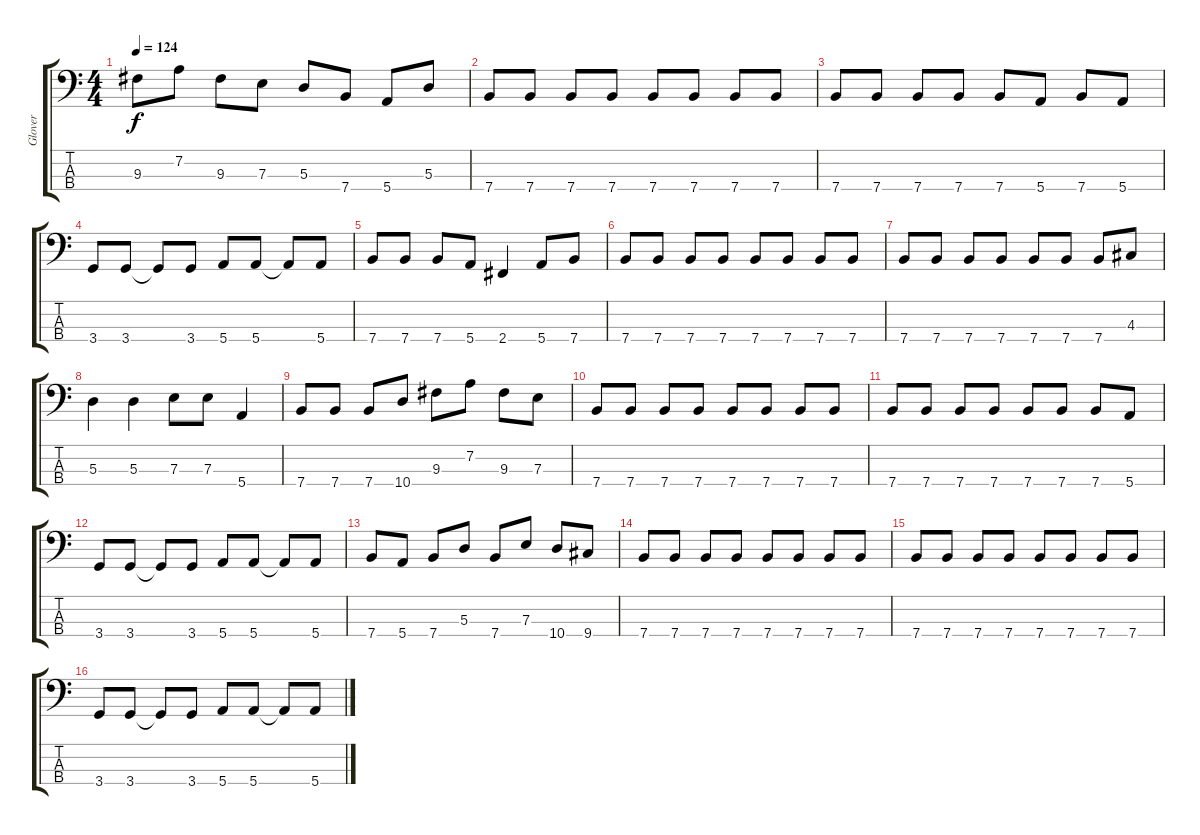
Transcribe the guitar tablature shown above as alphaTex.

\track ("Glover" "Glover") {instrument electricbassfinger}
\staff {score tabs}
\tuning (G2 D2 A1 E1) {hide}
\ts (4 4)
\tempo 124
\clef f4
\ks c
9.3.8{dy f} 7.2.8 9.3.8 7.3.8 5.3.8 7.4.8 5.4.8 5.3.8 |
7.4.8 7.4.8 7.4.8 7.4.8 7.4.8 7.4.8 7.4.8 7.4.8 |
7.4.8 7.4.8 7.4.8 7.4.8 7.4.8 5.4.8 7.4.8 5.4.8 |
3.4.8 3.4.8 3.4{t}.8 3.4.8 5.4.8 5.4.8 5.4{t}.8 5.4.8 |
7.4.8 7.4.8 7.4.8 5.4.8 2.4.4 5.4.8 7.4.8 |
7.4.8 7.4.8 7.4.8 7.4.8 7.4.8 7.4.8 7.4.8 7.4.8 |
7.4.8 7.4.8 7.4.8 7.4.8 7.4.8 7.4.8 7.4.8 4.3.8 |
5.3.4 5.3.4 7.3.8 7.3.8 5.4.4 |
7.4.8 7.4.8 7.4.8 10.4.8 9.3.8 7.2.8 9.3.8 7.3.8 |
7.4.8 7.4.8 7.4.8 7.4.8 7.4.8 7.4.8 7.4.8 7.4.8 |
7.4.8 7.4.8 7.4.8 7.4.8 7.4.8 7.4.8 7.4.8 5.4.8 |
3.4.8 3.4.8 3.4{t}.8 3.4.8 5.4.8 5.4.8 5.4{t}.8 5.4.8 |
7.4.8 5.4.8 7.4.8 5.3.8 7.4.8 7.3.8 10.4.8 9.4.8 |
7.4.8 7.4.8 7.4.8 7.4.8 7.4.8 7.4.8 7.4.8 7.4.8 |
7.4.8 7.4.8 7.4.8 7.4.8 7.4.8 7.4.8 7.4.8 7.4.8 |
3.4.8 3.4.8 3.4{t}.8 3.4.8 5.4.8 5.4.8 5.4{t}.8 5.4.8
